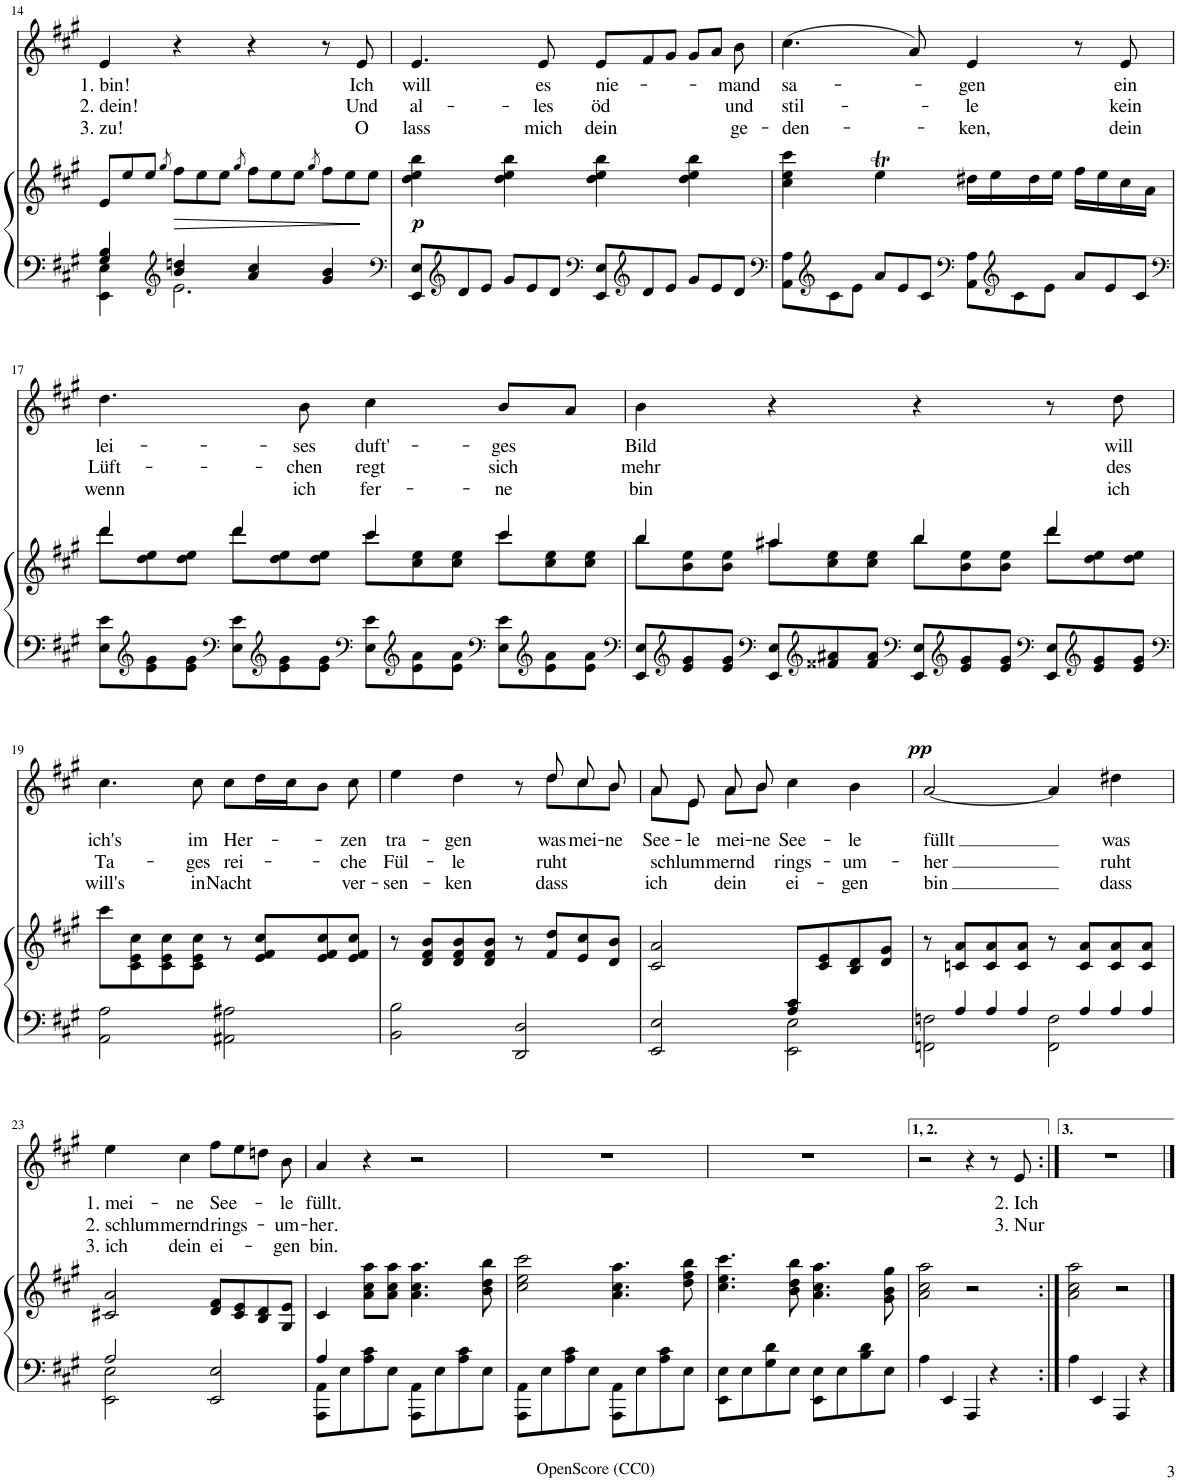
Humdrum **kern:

**kern	**kern	**dynam	**kern	**text	**text	**text	**dynam
*part2	*part2	*part2	*part1	*part1	*part1	*part1	*part1
*staff3	*staff2	*staff2/3	*staff1	*staff1	*staff1	*staff1	*staff1
*I"Pianoforte	*	*	*I"Singstimme Voice	*	*	*	*
*I'Pno	*	*	*	*	*	*	*
!!LO:PB:g=z
*clefF4	*clefG2	*	*clefG2	*	*	*	*
*k[f#c#g#]	*k[f#c#g#]	*	*k[f#c#g#]	*	*	*	*
*M4/4	*M4/4	*	*M4/4	*	*	*	*
*met(c)	*met(c)	*	*met(c)	*	*	*	*
=14	=14	=14	=14	=14	=14	=14	=14
*^	*	*	*	*	*	*	*
*	*	*Xbrackettup	*	*	*	*	*	*
!	!	!	!	!	!LO:LY:b	!LO:LY:b	!LO:LY:b	!
4G#/ 4B/	4EE\ 4E\	12e/L	.	4e/	1. bin!	2. dein!	3. zu!	.
.	.	12ee/	.	.	.	.	.	.
.	.	12ee/J	.	.	.	.	.	.
*clefG2	*	*	*	*	*	*	*	*
.	.	8qgg#/	.	.	.	.	.	.
4b/ 4ddn/	2.e\	12ff#\L	.	4r	.	.	.	.
.	.	12ee\	.	.	.	.	.	.
.	.	12ee\J	.	.	.	.	.	.
.	.	8qgg#/	.	.	.	.	.	.
4a/ 4cc#/	.	12ff#\L	.	4r	.	.	.	.
.	.	12ee\	.	.	.	.	.	.
.	.	12ee\J	.	.	.	.	.	.
.	.	8qgg#/	.	.	.	.	.	.
4g#/ 4b/	.	12ff#\L	.	8r	.	.	.	.
.	.	12ee\	.	.	.	.	.	.
!	!	!	!	!	!LO:LY:b	!LO:LY:b	!LO:LY:b	!
.	.	.	.	8e/	Ich	Und	O	.
.	.	12ee\J	.	.	.	.	.	.
*v	*v	*	*	*	*	*	*	*
=15	=15	=15	=15	=15	=15	=15	=15
*clefF4	*	*	*	*	*	*	*
*Xbrackettup	*	*	*	*	*	*	*
!	!	!LO:DY:b	!	!LO:LY:b	!LO:LY:b	!LO:LY:b	!
12EE/ 12E/L	4dd\ 4ee\ 4bb\	p	4.e/	will	al-	lass	.
*clefG2	*	*	*	*	*	*	*
12d/	.	.	.	.	.	.	.
12e/J	.	.	.	.	.	.	.
12g#/L	4dd\ 4ee\ 4bb\	.	.	.	.	.	.
12e/	.	.	.	.	.	.	.
!	!	!	!	!LO:LY:b	!LO:LY:b	!LO:LY:b	!
.	.	.	8e/	es	-les	mich	.
12d/J	.	.	.	.	.	.	.
*clefF4	*	*	*	*	*	*	*
*	*	*	*Xbrackettup	*	*	*	*
!	!	!	!	!LO:LY:b	!LO:LY:b	!LO:LY:b	!
12EE/ 12E/L	4dd\ 4ee\ 4bb\	.	12e/L	nie-	öd	dein	.
*clefG2	*	*	*	*	*	*	*
12d/	.	.	12f#/	.	.	.	.
12e/J	.	.	12g#/J	.	.	.	.
*	*	*	*brackettup	*	*	*	*
12g#/L	4dd\ 4ee\ 4bb\	.	12g#/L	.	.	.	.
12e/	.	.	12a/J	.	.	.	.
!	!	!	!	!LO:LY:b	!LO:LY:b	!LO:LY:b	!
12d/J	.	.	12b\	-mand	und	ge-	.
=16	=16	=16	=16	=16	=16	=16	=16
*clefF4	*	*	*	*	*	*	*
!	!	!	!	!LO:LY:b	!LO:LY:b	!LO:LY:b	!
12AA\ 12A\L	4cc#\ 4ee\ 4ccc#\	.	(4.cc#\	sa-	stil-	-den-	.
*clefG2	*	*	*	*	*	*	*
12c#\	.	.	.	.	.	.	.
12e\J	.	.	.	.	.	.	.
12a/L	4eeT\	.	.	.	.	.	.
12e/	.	.	.	.	.	.	.
.	.	.	8a/)	.	.	.	.
12c#/J	.	.	.	.	.	.	.
*clefF4	*	*	*	*	*	*	*
!	!	!	!	!LO:LY:b	!LO:LY:b	!LO:LY:b	!
12AA\ 12A\L	16dd#X\LL	.	4e/	-gen	-le	-ken,	.
.	16ee\	.	.	.	.	.	.
*clefG2	*	*	*	*	*	*	*
12c#\	.	.	.	.	.	.	.
.	16dd#\	.	.	.	.	.	.
12e\J	.	.	.	.	.	.	.
.	16ee\JJ	.	.	.	.	.	.
12a/L	16ff#\LL	.	8r	.	.	.	.
.	16ee\	.	.	.	.	.	.
12e/	.	.	.	.	.	.	.
!	!	!	!	!LO:LY:b	!LO:LY:b	!LO:LY:b	!
.	16cc#\	.	8e/	ein	kein	dein	.
12c#/J	.	.	.	.	.	.	.
.	16a\JJ	.	.	.	.	.	.
!!LO:LB:g=z
=17	=17	=17	=17	=17	=17	=17	=17
*clefF4	*	*	*	*	*	*	*
*	*^	*	*	*	*	*	*
!	!	!	!	!	!LO:LY:b	!LO:LY:b	!LO:LY:b	!
12E\ 12e\L	4ddd/	12ddd\L	.	4.dd\	lei-	Lüft-	wenn	.
*clefG2	*	*	*	*	*	*	*	*
12e\ 12g#\	.	12dd\ 12ee\	.	.	.	.	.	.
12e\ 12g#\J	.	12dd\ 12ee\J	.	.	.	.	.	.
*clefF4	*	*	*	*	*	*	*	*
12E\ 12e\L	4ddd/	12ddd\L	.	.	.	.	.	.
*clefG2	*	*	*	*	*	*	*	*
12e\ 12g#\	.	12dd\ 12ee\	.	.	.	.	.	.
!	!	!	!	!	!LO:LY:b	!LO:LY:b	!LO:LY:b	!
.	.	.	.	8b\	-ses	-chen	ich	.
12e\ 12g#\J	.	12dd\ 12ee\J	.	.	.	.	.	.
*clefF4	*	*	*	*	*	*	*	*
!	!	!	!	!	!LO:LY:b	!LO:LY:b	!LO:LY:b	!
12E\ 12e\L	4ccc#/	12ccc#\L	.	4cc#\	duft'-	regt	fer-	.
*clefG2	*	*	*	*	*	*	*	*
12e\ 12a\	.	12cc#\ 12ee\	.	.	.	.	.	.
12e\ 12a\J	.	12cc#\ 12ee\J	.	.	.	.	.	.
*clefF4	*	*	*	*	*	*	*	*
!	!	!	!	!	!LO:LY:b	!LO:LY:b	!LO:LY:b	!
12E\ 12e\L	4ccc#/	12ccc#\L	.	8b/L	-ges	sich	-ne	.
*clefG2	*	*	*	*	*	*	*	*
12e\ 12a\	.	12cc#\ 12ee\	.	.	.	.	.	.
.	.	.	.	8a/J	.	.	.	.
12e\ 12a\J	.	12cc#\ 12ee\J	.	.	.	.	.	.
=18	=18	=18	=18	=18	=18	=18	=18	=18
*clefF4	*	*	*	*	*	*	*	*
!	!	!	!	!	!LO:LY:b	!LO:LY:b	!LO:LY:b	!
12EE/ 12E/L	4bb/	12bb\L	.	4b\	Bild	mehr	bin	.
*clefG2	*	*	*	*	*	*	*	*
12e/ 12g#/	.	12b\ 12ee\	.	.	.	.	.	.
12e/ 12g#/J	.	12b\ 12ee\J	.	.	.	.	.	.
*clefF4	*	*	*	*	*	*	*	*
12EE/ 12E/L	4aa#X/	12aa#\L	.	4r	.	.	.	.
*clefG2	*	*	*	*	*	*	*	*
12f##X/ 12a#X/	.	12cc#\ 12ee\	.	.	.	.	.	.
12f##/ 12a#/J	.	12cc#\ 12ee\J	.	.	.	.	.	.
*clefF4	*	*	*	*	*	*	*	*
12EE/ 12E/L	4bb/	12bb\L	.	4r	.	.	.	.
*clefG2	*	*	*	*	*	*	*	*
12e/ 12g#/	.	12b\ 12ee\	.	.	.	.	.	.
12e/ 12g#/J	.	12b\ 12ee\J	.	.	.	.	.	.
*clefF4	*	*	*	*	*	*	*	*
12EE/ 12E/L	4ddd/	12ddd\L	.	8r	.	.	.	.
*clefG2	*	*	*	*	*	*	*	*
12e/ 12g#/	.	12dd\ 12ee\	.	.	.	.	.	.
!	!	!	!	!	!LO:LY:b	!LO:LY:b	!LO:LY:b	!
.	.	.	.	8dd\	will	des	ich	.
12e/ 12g#/J	.	12dd\ 12ee\J	.	.	.	.	.	.
*	*v	*v	*	*	*	*	*	*
!!LO:LB:g=z
=19	=19	=19	=19	=19	=19	=19	=19
*clefF4	*	*	*	*	*	*	*
*	*^	*	*	*	*	*	*
!	!	!	!	!	!LO:LY:b	!LO:LY:b	!LO:LY:b	!
*	*v	*v	*	*	*	*	*	*
2AA\ 2A\	8ccc#\L	.	4.cc#\	ich's	Ta-	will's	.
.	8c#\ 8e\ 8cc#\	.	.	.	.	.	.
.	8c#\ 8e\ 8cc#\	.	.	.	.	.	.
!	!	!	!	!LO:LY:b	!LO:LY:b	!LO:LY:b	!
.	8c#\ 8e\ 8cc#\J	.	8cc#\	im	-ges	in	.
!	!	!	!	!LO:LY:b	!LO:LY:b	!LO:LY:b	!
2AA#X\ 2A#X\	8r	.	8cc#\L	Her-	rei-	Nacht	.
.	8e/ 8f#/ 8cc#/L	.	16dd\L	.	.	.	.
.	.	.	16cc#\J	.	.	.	.
.	8e/ 8f#/ 8cc#/	.	8b\J	.	.	.	.
!	!	!	!	!LO:LY:b	!LO:LY:b	!LO:LY:b	!
.	8e/ 8f#/ 8cc#/J	.	8cc#\	-zen	-che	ver-	.
=20	=20	=20	=20	=20	=20	=20	=20
!	!	!	!	!LO:LY:b	!LO:LY:b	!LO:LY:b	!
*	*	*	*^	*	*	*	*
2BB\ 2B\	8r	.	4ee\	2ryy	tra-	Fül-	-sen-	.
.	8d/ 8f#/ 8b/L	.	.	.	.	.	.	.
!	!	!	!	!	!LO:LY:b	!LO:LY:b	!LO:LY:b	!
.	8d/ 8f#/ 8b/	.	4dd\	.	-gen	-le	-ken	.
.	8d/ 8f#/ 8b/J	.	.	.	.	.	.	.
2DD/ 2D/	8r	.	8r	8ryy	.	.	.	.
!	!	!	!	!	!LO:LY:b	!LO:LY:b	!LO:LY:b	!
.	8f#/ 8dd/L	.	8dd/	8dd\L	was	ruht	dass	.
!	!	!	!	!	!LO:LY:b	!	!	!
.	8e/ 8cc#/	.	8cc#/	8cc#\	mei-	.	.	.
!	!	!	!	!	!LO:LY:b	!	!	!
.	8d/ 8b/J	.	8b/	8b\J	-ne	.	.	.
=21	=21	=21	=21	=21	=21	=21	=21	=21
*^	*	*	*	*	*	*	*	*
!	!	!	!	!	!	!LO:LY:b	!LO:LY:b	!LO:LY:b	!
2ryy	2EE/ 2E/	2c#/ 2a/	.	8a/	8a\L	See-	schlum-	ich	.
!	!	!	!	!	!	!LO:LY:b	!	!	!
.	.	.	.	8e/	8e\J	-le	.	.	.
!	!	!	!	!	!	!LO:LY:b	!LO:LY:b	!LO:LY:b	!
.	.	.	.	8a/	8a\L	mei-	-mernd	dein	.
!	!	!	!	!	!	!LO:LY:b	!	!	!
.	.	.	.	8b/	8b\J	-ne	.	.	.
!	!	!	!	!	!	!LO:LY:b	!LO:LY:b	!LO:LY:b	!
8A/ 8c#/L	2EE\ 2E\	8ryy	.	4cc#\	2ryy	See-	rings-	ei-	.
4.ryy	.	8c#/ 8e/	.	.	.	.	.	.	.
!	!	!	!	!	!	!LO:LY:b	!LO:LY:b	!LO:LY:b	!
.	.	8B/ 8d/	.	4b\	.	-le	-um-	-gen	.
.	.	8d/ 8g#/J	.	.	.	.	.	.	.
*	*	*	*	*v	*v	*	*	*	*
=22	=22	=22	=22	=22	=22	=22	=22	=22
!	!	!	!	!	!LO:LY:b	!LO:LY:b	!LO:LY:b	!LO:DY:a
8ryy	2FFn\ 2Fn\	8r	.	[2a/	füllt	-her	bin	pp
8A/L	.	8cn/ 8a/L	.	.	.	.	.	.
8A/	.	8c/ 8a/	.	.	.	.	.	.
8A/J	.	8c/ 8a/J	.	.	.	.	.	.
8ryy	2FF\ 2F\	8r	.	4a/]	.	.	.	.
8A/L	.	8c/ 8a/L	.	.	.	.	.	.
!	!	!	!	!	!LO:LY:b	!LO:LY:b	!LO:LY:b	!
8A/	.	8c/ 8a/	.	4dd#X\	was	ruht	dass	.
8A/J	.	8c/ 8a/J	.	.	.	.	.	.
!!LO:LB:g=z
=23	=23	=23	=23	=23	=23	=23	=23	=23
!	!	!	!	!	!LO:LY:b	!LO:LY:b	!LO:LY:b	!
2A/	2EE\ 2E\	2c#X/ 2a/	.	4ee\	1. mei-	2. schlum-	3. ich	.
!	!	!	!	!	!LO:LY:b	!LO:LY:b	!LO:LY:b	!
.	.	.	.	4cc#\	-ne	-mernd	dein	.
!	!	!	!	!	!LO:LY:b	!LO:LY:b	!LO:LY:b	!
2ryy	2EE/ 2E/	8d/ 8f#/L	.	8ff#\L	See-	rings-	ei-	.
.	.	8c#/ 8e/	.	8ee\	.	.	.	.
.	.	8B/ 8d/	.	8ddn\J	.	.	.	.
!	!	!	!	!	!LO:LY:b	!LO:LY:b	!LO:LY:b	!
.	.	8G#/ 8e/J	.	8b\	-le	-um-	-gen	.
=24	=24	=24	=24	=24	=24	=24	=24	=24
!	!	!	!	!	!LO:LY:b	!LO:LY:b	!LO:LY:b	!
8AAA\ 8AA\L	4A/	4c#/	.	4a/	füllt.	-her.	bin.	.
8E\	.	.	.	.	.	.	.	.
8A\ 8c#\	4ryy	8a\ 8cc#\ 8aa\L	.	4r	.	.	.	.
8E\J	.	8a\ 8cc#\ 8aa\J	.	.	.	.	.	.
8AAA\ 8AA\L	2ryy	4.a\ 4.cc#\ 4.aa\	.	2r	.	.	.	.
8E\	.	.	.	.	.	.	.	.
8A\ 8c#\	.	.	.	.	.	.	.	.
8E\J	.	8b\ 8dd\ 8bb\	.	.	.	.	.	.
*v	*v	*	*	*	*	*	*	*
=25	=25	=25	=25	=25	=25	=25	=25
8AAA\ 8AA\L	2cc#\ 2ee\ 2ccc#\	.	1r	.	.	.	.
8E\	.	.	.	.	.	.	.
8A\ 8c#\	.	.	.	.	.	.	.
8E\J	.	.	.	.	.	.	.
8AAA\ 8AA\L	4.a\ 4.cc#\ 4.aa\	.	.	.	.	.	.
8E\	.	.	.	.	.	.	.
8A\ 8c#\	.	.	.	.	.	.	.
8E\J	8dd\ 8ff#\ 8bb\	.	.	.	.	.	.
=26	=26	=26	=26	=26	=26	=26	=26
8EE\ 8E\L	4.cc#\ 4.ee\ 4.ccc#\	.	1r	.	.	.	.
8E\	.	.	.	.	.	.	.
8G#\ 8d\	.	.	.	.	.	.	.
8E\J	8b\ 8dd\ 8bb\	.	.	.	.	.	.
8EE\ 8E\L	4.a\ 4.cc#\ 4.aa\	.	.	.	.	.	.
8E\	.	.	.	.	.	.	.
8B\ 8d\	.	.	.	.	.	.	.
8E\J	8g#\ 8b\ 8gg#\	.	.	.	.	.	.
=27	=27	=27	=27	=27	=27	=27	=27
4A\	2a\ 2cc#\ 2aa\	.	2r	.	.	.	.
4EE/	.	.	.	.	.	.	.
4AAA/	2r	.	4r	.	.	.	.
4r	.	.	8r	.	.	.	.
!	!	!	!	!LO:LY:b	!LO:LY:b	!	!
.	.	.	8e/	2. Ich	3. Nur	.	.
=28:|!	=28:|!	=28:|!	=28:|!	=28:|!	=28:|!	=28:|!	=28:|!
4A\	2a\ 2cc#\ 2aa\	.	1r	.	.	.	.
4EE/	.	.	.	.	.	.	.
4AAA/	2r	.	.	.	.	.	.
4r	.	.	.	.	.	.	.
==	==	==	==	==	==	==	==
*-	*-	*-	*-	*-	*-	*-	*-
